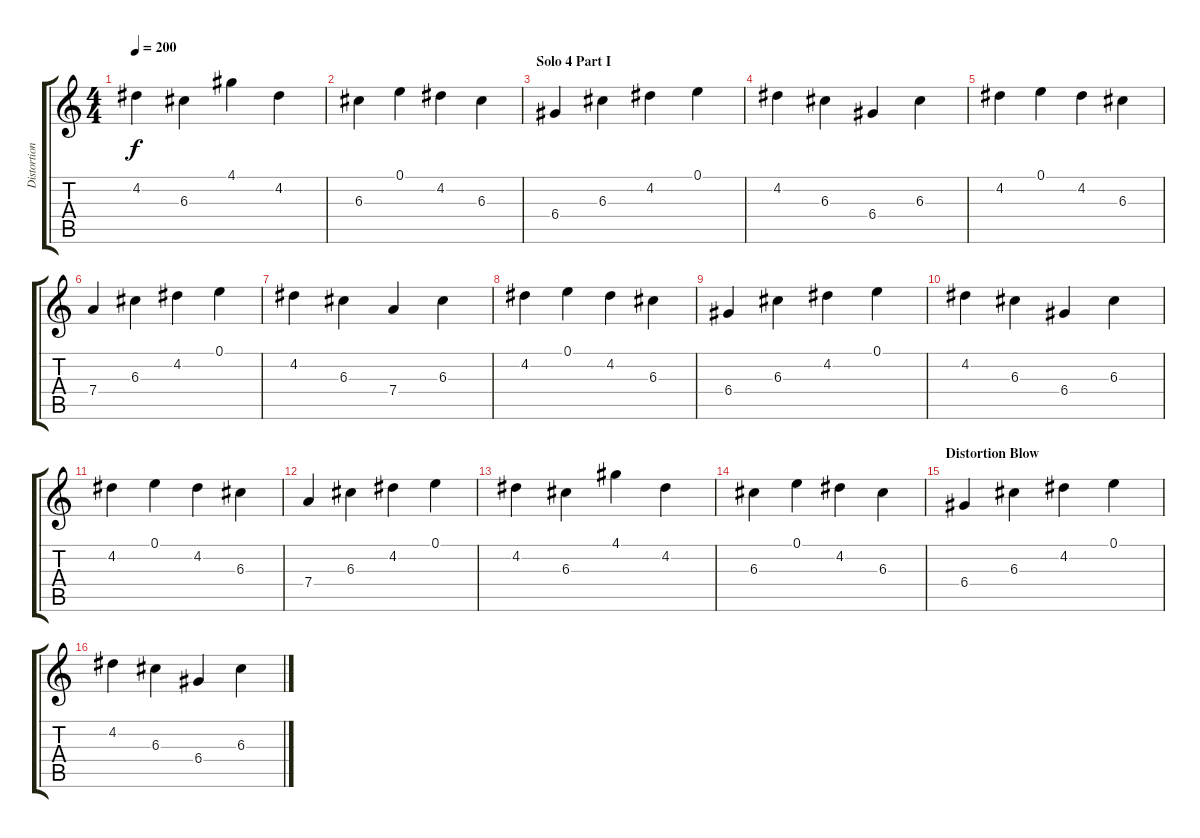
\track ("Distortion Yoe/Harp" "Distortion") {instrument distortionguitar}
\staff {score tabs}
\tuning (E4 B3 G3 D3 A2 E2) {hide}
\ts (4 4)
\tempo 200
\clef g2
\ks c
4.2.4{dy f} 6.3.4 4.1.4 4.2.4 |
6.3.4 0.1.4 4.2.4 6.3.4 |
\section ("" "Solo 4 Part I")
6.4.4 6.3.4 4.2.4 0.1.4 |
4.2.4 6.3.4 6.4.4 6.3.4 |
4.2.4 0.1.4 4.2.4 6.3.4 |
7.4.4 6.3.4 4.2.4 0.1.4 |
4.2.4 6.3.4 7.4.4 6.3.4 |
4.2.4 0.1.4 4.2.4 6.3.4 |
6.4.4 6.3.4 4.2.4 0.1.4 |
4.2.4 6.3.4 6.4.4 6.3.4 |
4.2.4 0.1.4 4.2.4 6.3.4 |
7.4.4 6.3.4 4.2.4 0.1.4 |
4.2.4 6.3.4 4.1.4 4.2.4 |
6.3.4 0.1.4 4.2.4 6.3.4 |
\section ("" "Distortion Blow")
6.4.4 6.3.4 4.2.4 0.1.4 |
4.2.4 6.3.4 6.4.4 6.3.4
